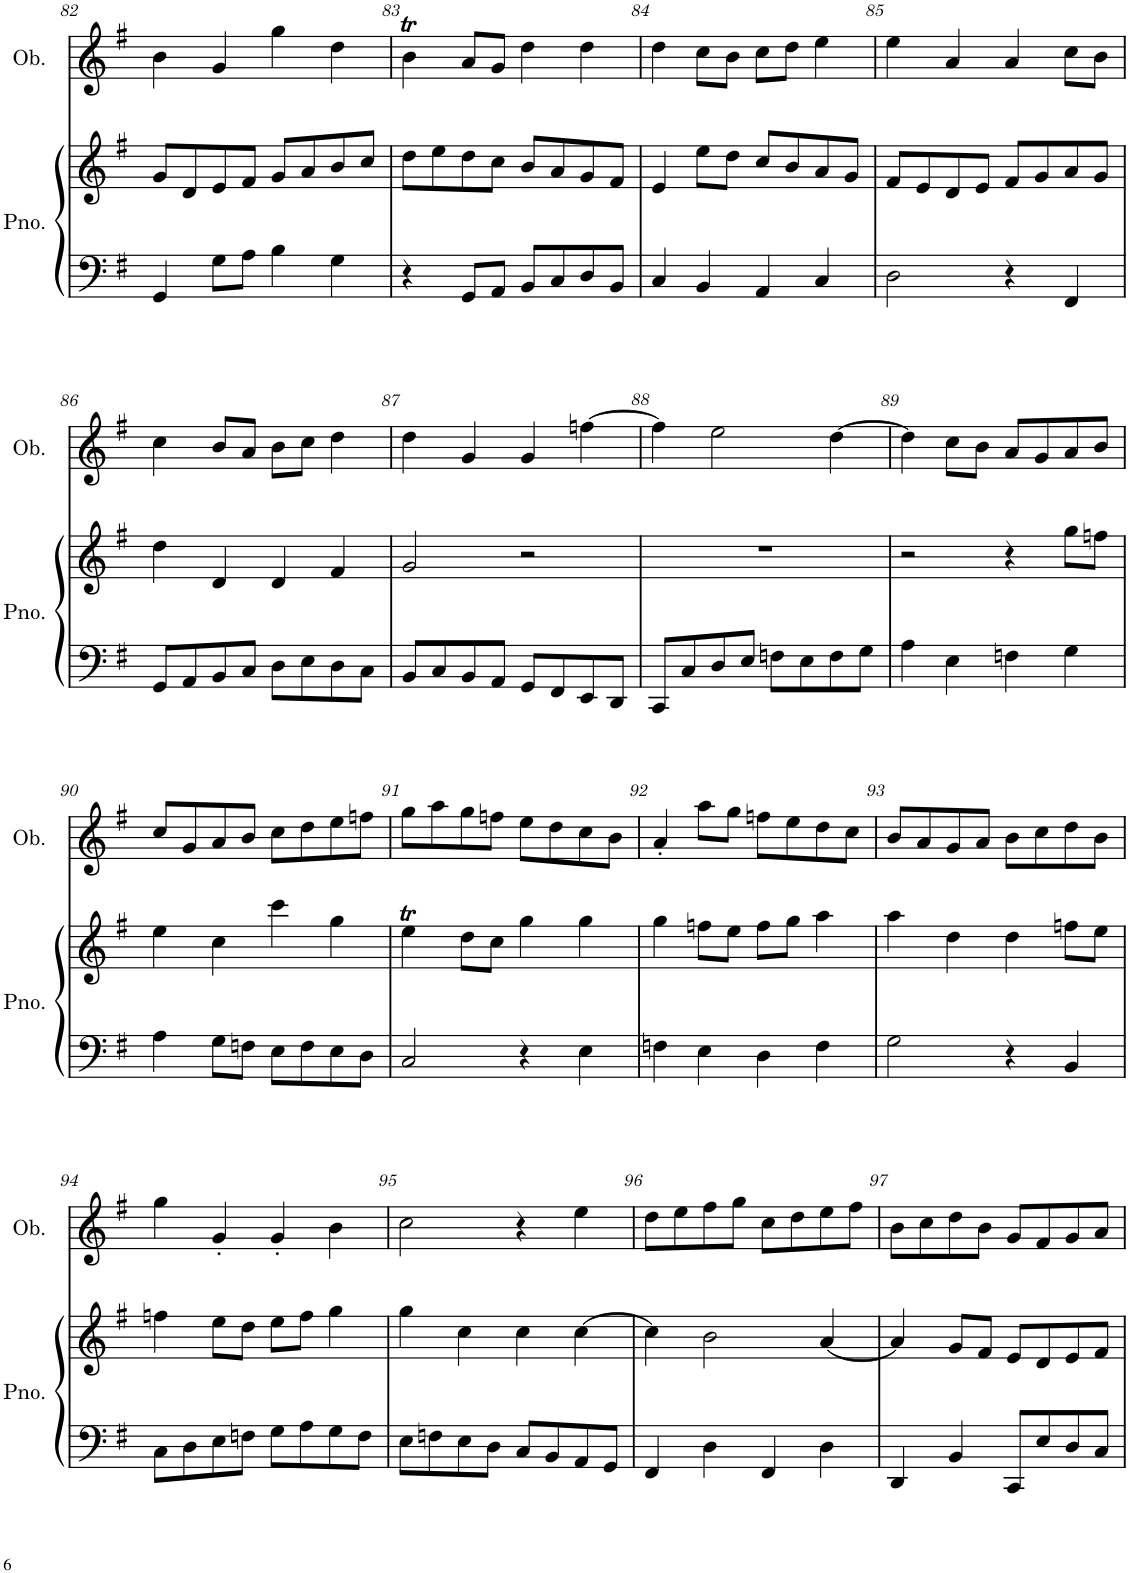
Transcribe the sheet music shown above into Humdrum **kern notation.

**kern	**kern	**kern
*part2	*part2	*part1
*staff3	*staff2	*staff1
*I"Piano	*	*I"Oboe
*I'Pno.	*	*I'Ob.
!!LO:PB:g=z
*clefF4	*clefG2	*clefG2
*k[f#]	*k[f#]	*k[f#]
*M4/4	*M4/4	*M4/4
*met(c)	*met(c)	*met(c)
=82	=82	=82
4GG/	8g/L	4b\
.	8d/	.
8G\L	8e/	4g/
8A\J	8f#/J	.
4B\	8g/L	4gg\
.	8a/	.
4G\	8b/	4dd\
.	8cc/J	.
=83	=83	=83
4r	8dd\L	4bt\
.	8ee\	.
8GG/L	8dd\	8a/L
8AA/J	8cc\J	8g/J
8BB/L	8b/L	4dd\
8C/	8a/	.
8D/	8g/	4dd\
8BB/J	8f#/J	.
=84	=84	=84
4C/	4e/	4dd\
4BB/	8ee\L	8cc\L
.	8dd\J	8b\J
4AA/	8cc/L	8cc\L
.	8b/	8dd\J
4C/	8a/	4ee\
.	8g/J	.
=85	=85	=85
2D\	8f#/L	4ee\
.	8e/	.
.	8d/	4a/
.	8e/J	.
4r	8f#/L	4a/
.	8g/	.
4FF#/	8a/	8cc\L
.	8g/J	8b\J
!!LO:LB:g=z
=86	=86	=86
8GG/L	4dd\	4cc\
8AA/	.	.
8BB/	4d/	8b/L
8C/J	.	8a/J
8D\L	4d/	8b\L
8E\	.	8cc\J
8D\	4f#/	4dd\
8C\J	.	.
=87	=87	=87
8BB/L	2g/	4dd\
8C/	.	.
8BB/	.	4g/
8AA/J	.	.
8GG/L	2r	4g/
8FF#/	.	.
8EE/	.	[4ffn\
8DD/J	.	.
=88	=88	=88
8CC/L	1r	4ff\]
8C/	.	.
8D/	.	2ee\
8E/J	.	.
8Fn\L	.	.
8E\	.	.
8F\	.	[4dd\
8G\J	.	.
=89	=89	=89
4A\	2r	4dd\]
4E\	.	8cc\L
.	.	8b\J
4Fn\	4r	8a/L
.	.	8g/
4G\	8gg\L	8a/
.	8ffn\J	8b/J
!!LO:LB:g=z
=90	=90	=90
4A\	4ee\	8cc/L
.	.	8g/
8G\L	4cc\	8a/
8Fn\J	.	8b/J
8E\L	4ccc\	8cc\L
8F\	.	8dd\
8E\	4gg\	8ee\
8D\J	.	8ffn\J
=91	=91	=91
2C/	4eeT\	8gg\L
.	.	8aa\
.	8dd\L	8gg\
.	8cc\J	8ffn\J
4r	4gg\	8ee\L
.	.	8dd\
4E\	4gg\	8cc\
.	.	8b\J
=92	=92	=92
4Fn\	4gg\	4a'/
4E\	8ffn\L	8aa\L
.	8ee\J	8gg\J
4D\	8ff\L	8ffn\L
.	8gg\J	8ee\
4F\	4aa\	8dd\
.	.	8cc\J
=93	=93	=93
2G\	4aa\	8b/L
.	.	8a/
.	4dd\	8g/
.	.	8a/J
4r	4dd\	8b\L
.	.	8cc\
4BB/	8ffn\L	8dd\
.	8ee\J	8b\J
!!LO:LB:g=z
=94	=94	=94
8C\L	4ffn\	4gg\
8D\	.	.
8E\	8ee\L	4g'/
8Fn\J	8dd\J	.
8G\L	8ee\L	4g'/
8A\	8ff\J	.
8G\	4gg\	4b\
8F\J	.	.
=95	=95	=95
8E\L	4gg\	2cc\
8Fn\	.	.
8E\	4cc\	.
8D\J	.	.
8C/L	4cc\	4r
8BB/	.	.
8AA/	[4cc\	4ee\
8GG/J	.	.
=96	=96	=96
4FF#/	4cc\]	8dd\L
.	.	8ee\
4D\	2b\	8ff#\
.	.	8gg\J
4FF#/	.	8cc\L
.	.	8dd\
4D\	[4a/	8ee\
.	.	8ff#\J
=97	=97	=97
4DD/	4a/]	8b\L
.	.	8cc\
4BB/	8g/L	8dd\
.	8f#/J	8b\J
8CC/L	8e/L	8g/L
8E/	8d/	8f#/
8D/	8e/	8g/
8C/J	8f#/J	8a/J
=	=	=
*-	*-	*-
